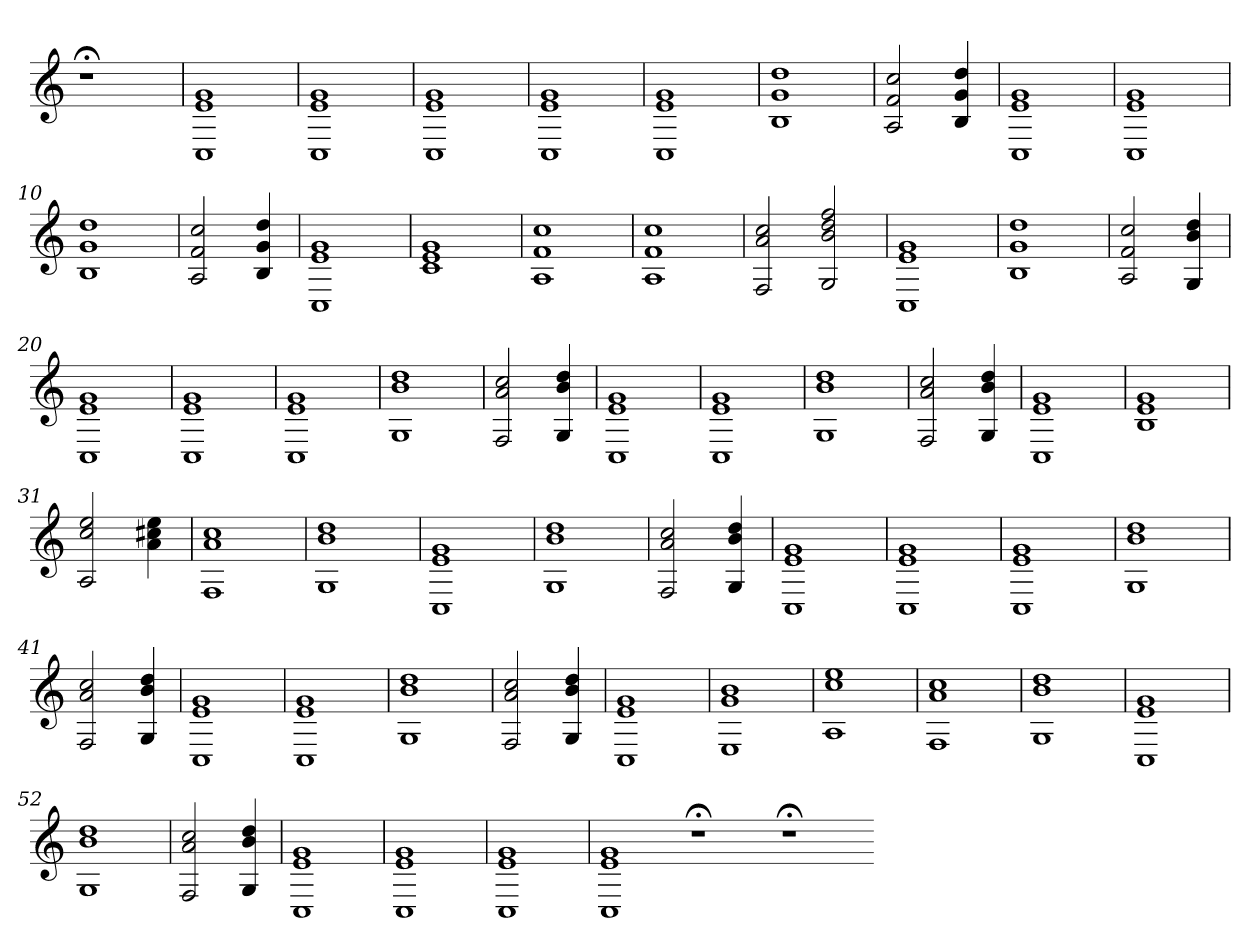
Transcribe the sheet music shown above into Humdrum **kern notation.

**kern
*part1
*staff1
=
1r;<
=1
1C 1e 1g
=2
1C 1e 1g
=3
1C 1e 1g
=4
1C 1e 1g
=5
1C 1e 1g
=6
1B 1g 1dd
=7
2A 2f 2cc
4B 4g 4dd
=8
1C 1e 1g
=9
1C 1e 1g
=10
1B 1g 1dd
=11
2A 2f 2cc
4B 4g 4dd
=12
1C 1e 1g
=13
1c 1e 1g
=14
1A 1f 1cc
=15
1A 1f 1cc
=16
2F 2a 2cc
2G 2b 2dd 2ff
=17
1C 1e 1g
=18
1B 1g 1dd
=19
2A 2f 2cc
4G 4b 4dd
=20
1C 1e 1g
=21
1C 1e 1g
=22
1C 1e 1g
=23
1G 1b 1dd
=24
2F 2a 2cc
4G 4b 4dd
=25
1C 1e 1g
=26
1C 1e 1g
=27
1G 1b 1dd
=28
2F 2a 2cc
4G 4b 4dd
=29
1C 1e 1g
=30
1B 1e 1g
=31
2A 2cc 2ee
4a 4cc#X 4ee
=32
1F 1a 1cc
=33
1G 1b 1dd
=34
1C 1e 1g
=35
1G 1b 1dd
=36
2F 2a 2cc
4G 4b 4dd
=37
1C 1e 1g
=38
1C 1e 1g
=39
1C 1e 1g
=40
1G 1b 1dd
=41
2F 2a 2cc
4G 4b 4dd
=42
1C 1e 1g
=43
1C 1e 1g
=44
1G 1b 1dd
=45
2F 2a 2cc
4G 4b 4dd
=46
1C 1e 1g
=47
1E 1g 1b
=48
1A 1cc 1ee
=49
1F 1a 1cc
=50
1G 1b 1dd
=51
1C 1e 1g
=52
1G 1b 1dd
=53
2F 2a 2cc
4G 4b 4dd
=54
1C 1e 1g
=55
1C 1e 1g
=56
1C 1e 1g
=57
1C 1e 1g
1r;<
1r;<
=-
*-
